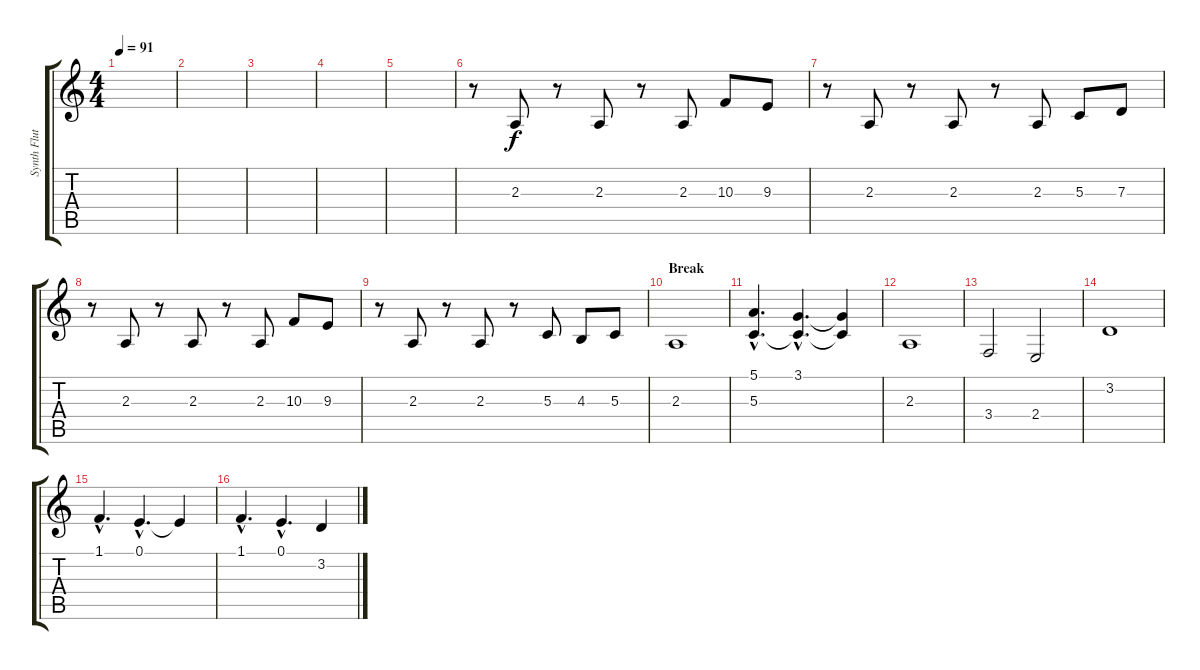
\track ("Synth Flute" "Synth Flut") {instrument flute}
\staff {score tabs}
\tuning (E4 B3 G3 D3 A2 E2) {hide}
\ts (4 4)
\tempo 91
\clef g2
\ks c
|
|
|
|
|
r.8{volume 12 instrument frenchhorn} 2.3.8 r.8 2.3.8 r.8 2.3.8 10.3.8 9.3.8 |
r.8 2.3.8 r.8 2.3.8 r.8 2.3.8 5.3.8 7.3.8 |
r.8 2.3.8 r.8 2.3.8 r.8 2.3.8 10.3.8 9.3.8 |
r.8 2.3.8 r.8 2.3.8 r.8 5.3.8 4.3.8 5.3.8 |
\section ("" "Break")
2.3.1{volume 7 instrument flute} |
(5.1{hac} 5.3{hac}).4{d} (3.1{hac} 5.3{hac t}).4{d} (3.1{t} 5.3{t}).4 |
2.3.1 |
3.4.2 2.4.2 |
3.2.1 |
1.1{hac}.4{d} 0.1{hac}.4{d} 0.1{t}.4 |
1.1{hac}.4{d} 0.1{hac}.4{d} 3.2.4
